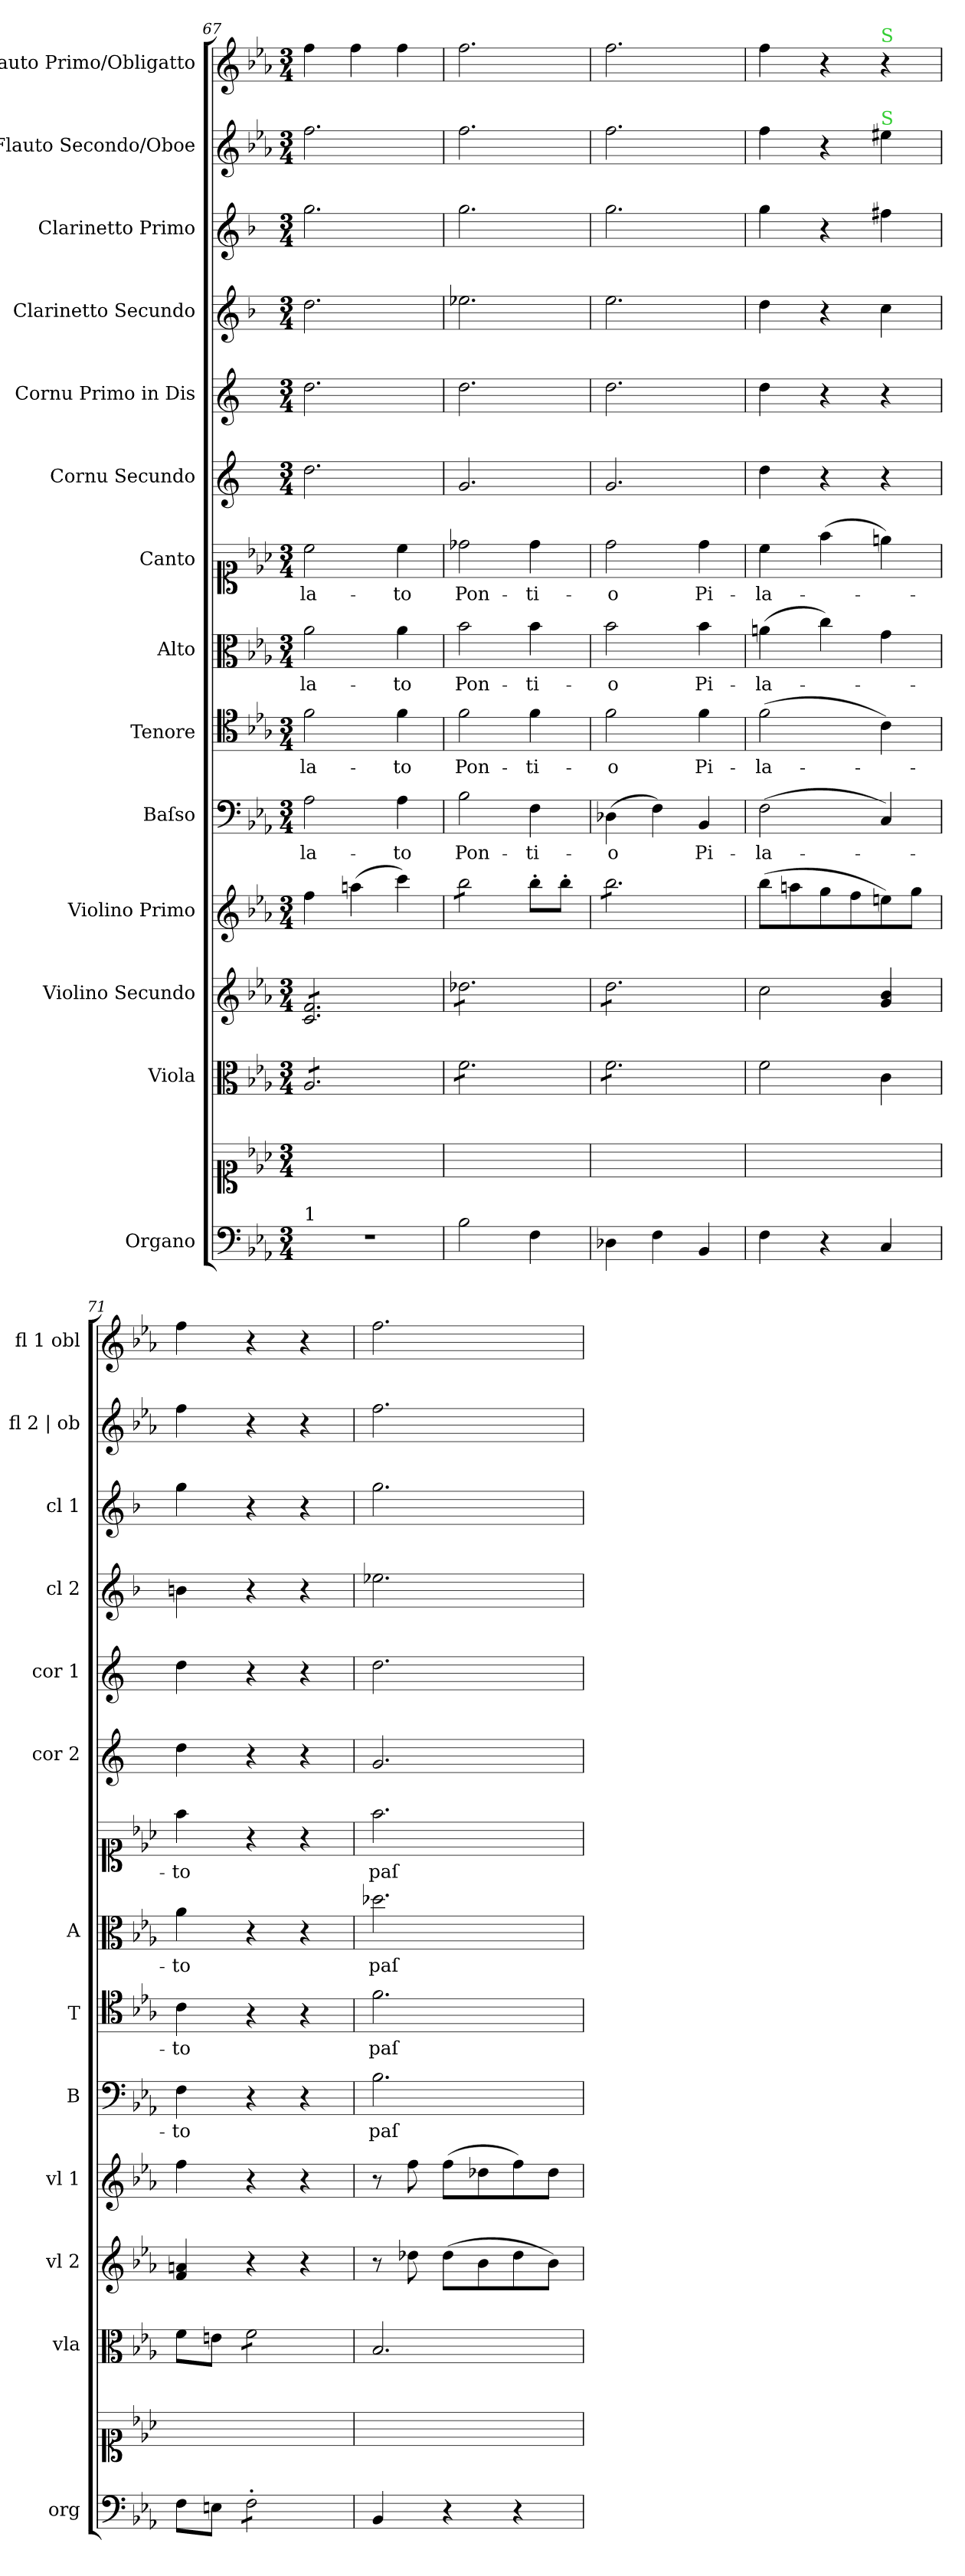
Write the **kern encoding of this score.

**kern	**kern	**kern	**kern	**kern	**kern	**text	**kern	**text	**kern	**text	**kern	**text	**kern	**kern	**kern	**kern	**kern	**kern
*part14	*part14	*part13	*part12	*part11	*part10	*part10	*part9	*part9	*part8	*part8	*part7	*part7	*part6	*part5	*part4	*part3	*part2	*part1
*staff15	*staff14	*staff13	*staff12	*staff11	*staff10	*staff10	*staff9	*staff9	*staff8	*staff8	*staff7	*staff7	*staff6	*staff5	*staff4	*staff3	*staff2	*staff1
*I"Organo	*	*I"Viola	*I"Violino Secundo	*I"Violino Primo	*I"Baſso	*	*I"Tenore	*	*I"Alto	*	*I"Canto	*	*I"Cornu Secundo	*I"Cornu Primo in Dis	*I"Clarinetto Secundo	*I"Clarinetto Primo	*I"Flauto Secondo/Oboe	*I"Flauto Primo/Obligatto
*I'org	*	*I'vla	*I'vl 2	*I'vl 1	*I'B	*	*I'T	*	*I'A	*	*	*	*I'cor 2	*I'cor 1	*I'cl 2	*I'cl 1	*I'fl 2 | ob	*I'fl 1 obl
*clefF4	*clefC1	*clefC3	*clefG2	*clefG2	*clefF4	*	*clefC4	*	*clefC3	*	*clefC1	*	*clefG2	*clefG2	*clefG2	*clefG2	*clefG2	*clefG2
*	*	*	*	*	*	*	*	*	*	*	*	*	*ITrd-2c-3	*ITrd-2c-3	*ITrd1c2	*ITrd1c2	*	*
*k[b-e-a-]	*k[b-e-a-]	*k[b-e-a-]	*k[b-e-a-]	*k[b-e-a-]	*k[b-e-a-]	*	*k[b-e-a-]	*	*k[b-e-a-]	*	*k[b-e-a-]	*	*k[b-e-a-]	*k[b-e-a-]	*k[b-e-a-]	*k[b-e-a-]	*k[b-e-a-]	*k[b-e-a-]
*E-:	*E-:	*E-:	*E-:	*E-:	*E-:	*	*E-:	*	*E-:	*	*E-:	*	*E-:	*E-:	*E-:	*E-:	*E-:	*E-:
*M3/4	*M3/4	*M3/4	*M3/4	*M3/4	*M3/4	*	*M3/4	*	*M3/4	*	*M3/4	*	*M3/4	*M3/4	*M3/4	*M3/4	*M3/4	*M3/4
=67	=67	=67	=67	=67	=67	=67	=67	=67	=67	=67	=67	=67	=67	=67	=67	=67	=67	=67
!LO:TX:a:t=1	!	!	!	!	!	!	!	!	!	!	!	!	!	!	!	!	!	!
*	*	*tremolo	*	*	*	*	*	*	*	*	*	*	*	*	*	*	*	*
*	*	*	*tremolo	*	*	*	*	*	*	*	*	*	*	*	*	*	*	*
2.r	2.ryy	8A-/L	8c/ 8f/L	4ff\	2A-\	-la-	2f\	-la-	2a-\	-la-	2cc\	-la-	2.ff\	2.ff\	2.cc\	2.ff\	2.ff\	4ff\
.	.	8A-/	8c/ 8f/	.	.	.	.	.	.	.	.	.	.	.	.	.	.	.
.	.	8A-/	8c/ 8f/	(>4aan\	.	.	.	.	.	.	.	.	.	.	.	.	.	4ff\
.	.	8A-/	8c/ 8f/	.	.	.	.	.	.	.	.	.	.	.	.	.	.	.
.	.	8A-/	8c/ 8f/	4ccc\)	4A-\	-to	4f\	-to	4a-\	-to	4cc\	-to	.	.	.	.	.	4ff\
.	.	8A-/J	8c/ 8f/J	.	.	.	.	.	.	.	.	.	.	.	.	.	.	.
=68	=68	=68	=68	=68	=68	=68	=68	=68	=68	=68	=68	=68	=68	=68	=68	=68	=68	=68
*	*	*	*	*tremolo	*	*	*	*	*	*	*	*	*	*	*	*	*	*
2B-\	2.ryy	8f\L	8dd-X\L	8bb-\L	2B-\	Pon-	2f\	Pon-	2b-\	Pon-	2dd-X\	Pon-	2.b-/	2.ff\	2.dd-X\	2.ff\	2.ff\	2.ff\
.	.	8f\	8dd-X\	8bb-\	.	.	.	.	.	.	.	.	.	.	.	.	.	.
.	.	8f\	8dd-X\	8bb-\	.	.	.	.	.	.	.	.	.	.	.	.	.	.
.	.	8f\	8dd-X\	8bb-\J	.	.	.	.	.	.	.	.	.	.	.	.	.	.
*	*	*	*	*Xtremolo	*	*	*	*	*	*	*	*	*	*	*	*	*	*
4F\	.	8f\	8dd-X\	8bb-'>\L	4F\	-ti-	4f\	-ti-	4b-\	-ti-	4dd-\	-ti-	.	.	.	.	.	.
.	.	8f\J	8dd-X\J	8bb-'>\J	.	.	.	.	.	.	.	.	.	.	.	.	.	.
=69	=69	=69	=69	=69	=69	=69	=69	=69	=69	=69	=69	=69	=69	=69	=69	=69	=69	=69
*	*	*	*	*tremolo	*	*	*	*	*	*	*	*	*	*	*	*	*	*
4D-X\	2.ryy	8f\L	8dd\L	8bb-\L	(>4D-X\	-o	2f\	-o	2b-\	-o	2dd\	-o	2.b-/	2.ff\	2.dd\	2.ff\	2.ff\	2.ff\
.	.	8f\	8dd\	8bb-\	.	.	.	.	.	.	.	.	.	.	.	.	.	.
4F\	.	8f\	8dd\	8bb-\	4F\)	.	.	.	.	.	.	.	.	.	.	.	.	.
.	.	8f\	8dd\	8bb-\	.	.	.	.	.	.	.	.	.	.	.	.	.	.
4BB-/	.	8f\	8dd\	8bb-\	4BB-/	Pi-	4f\	Pi-	4b-\	Pi-	4dd\	Pi-	.	.	.	.	.	.
.	.	8f\J	8dd\J	8bb-\J	.	.	.	.	.	.	.	.	.	.	.	.	.	.
*	*	*	*	*Xtremolo	*	*	*	*	*	*	*	*	*	*	*	*	*	*
*	*	*	*Xtremolo	*	*	*	*	*	*	*	*	*	*	*	*	*	*	*
*	*	*Xtremolo	*	*	*	*	*	*	*	*	*	*	*	*	*	*	*	*
=70	=70	=70	=70	=70	=70	=70	=70	=70	=70	=70	=70	=70	=70	=70	=70	=70	=70	=70
4F\	2.ryy	2f\	2cc\	(>8bb-\L	(>2F\	-la-	(>2f\	-la-	(>4an\	-la-	4cc\	-la-	4ff\	4ff\	4cc\	4ff\	4ff\	4ff\
.	.	.	.	8aan\	.	.	.	.	.	.	.	.	.	.	.	.	.	.
4r	.	.	.	8gg\	.	.	.	.	4cc\)	.	(>4ff\	.	4r	4r	4r	4r	4r	4r
.	.	.	.	8ff\	.	.	.	.	.	.	.	.	.	.	.	.	.	.
!	!	!	!	!	!	!	!	!	!	!	!	!	!	!	!	!	!	!LO:TX:a:color=limegreen:t=S
!	!	!	!	!	!	!	!	!	!	!	!	!	!	!	!	!	!LO:TX:a:color=limegreen:t=S	!
4C/	.	4c\	4g/ 4b-/	8een\)	4C/)	.	4c\)	.	4g\	.	4een\)	.	4r	4r	4b-\	4een\	4ee#X\	4r
.	.	.	.	8gg\J	.	.	.	.	.	.	.	.	.	.	.	.	.	.
=71	=71	=71	=71	=71	=71	=71	=71	=71	=71	=71	=71	=71	=71	=71	=71	=71	=71	=71
8F\L	2.ryy	8f\L	4f/ 4an/	4ff\	4F\	-to	4c\	-to	4a-\	-to	4ff\	-to	4ff\	4ff\	4an\	4ff\	4ff\	4ff\
8En\J	.	8en\J	.	.	.	.	.	.	.	.	.	.	.	.	.	.	.	.
!LO:TX:a:t=....	!	!	!	!	!	!	!	!	!	!	!	!	!	!	!	!	!	!
*tremolo	*	*	*	*	*	*	*	*	*	*	*	*	*	*	*	*	*	*
*	*	*tremolo	*	*	*	*	*	*	*	*	*	*	*	*	*	*	*	*
8F'>\L	.	8f\L	4r	4r	4r	.	4r	.	4r	.	4r	.	4r	4r	4r	4r	4r	4r
8F'>\	.	8f\	.	.	.	.	.	.	.	.	.	.	.	.	.	.	.	.
8F'>\	.	8f\	4r	4r	4r	.	4r	.	4r	.	4r	.	4r	4r	4r	4r	4r	4r
8F'>\J	.	8f\J	.	.	.	.	.	.	.	.	.	.	.	.	.	.	.	.
*	*	*Xtremolo	*	*	*	*	*	*	*	*	*	*	*	*	*	*	*	*
*Xtremolo	*	*	*	*	*	*	*	*	*	*	*	*	*	*	*	*	*	*
=72	=72	=72	=72	=72	=72	=72	=72	=72	=72	=72	=72	=72	=72	=72	=72	=72	=72	=72
4BB-/	2.ryy	2.B-/	8r	8r	2.B-\	paſ-	2.f\	paſ-	2.dd-X\	paſ-	2.ff\	paſ-	2.b-/	2.ff\	2.dd-X\	2.ff\	2.ff\	2.ff\
.	.	.	8dd-X\	8ff\	.	.	.	.	.	.	.	.	.	.	.	.	.	.
4r	.	.	(>8dd-\L	(>8ff\L	.	.	.	.	.	.	.	.	.	.	.	.	.	.
.	.	.	8b-\	8dd-X\	.	.	.	.	.	.	.	.	.	.	.	.	.	.
4r	.	.	8dd-\	8ff\)	.	.	.	.	.	.	.	.	.	.	.	.	.	.
.	.	.	8b-\J)	8dd-\J	.	.	.	.	.	.	.	.	.	.	.	.	.	.
=	=	=	=	=	=	=	=	=	=	=	=	=	=	=	=	=	=	=
*-	*-	*-	*-	*-	*-	*-	*-	*-	*-	*-	*-	*-	*-	*-	*-	*-	*-	*-
